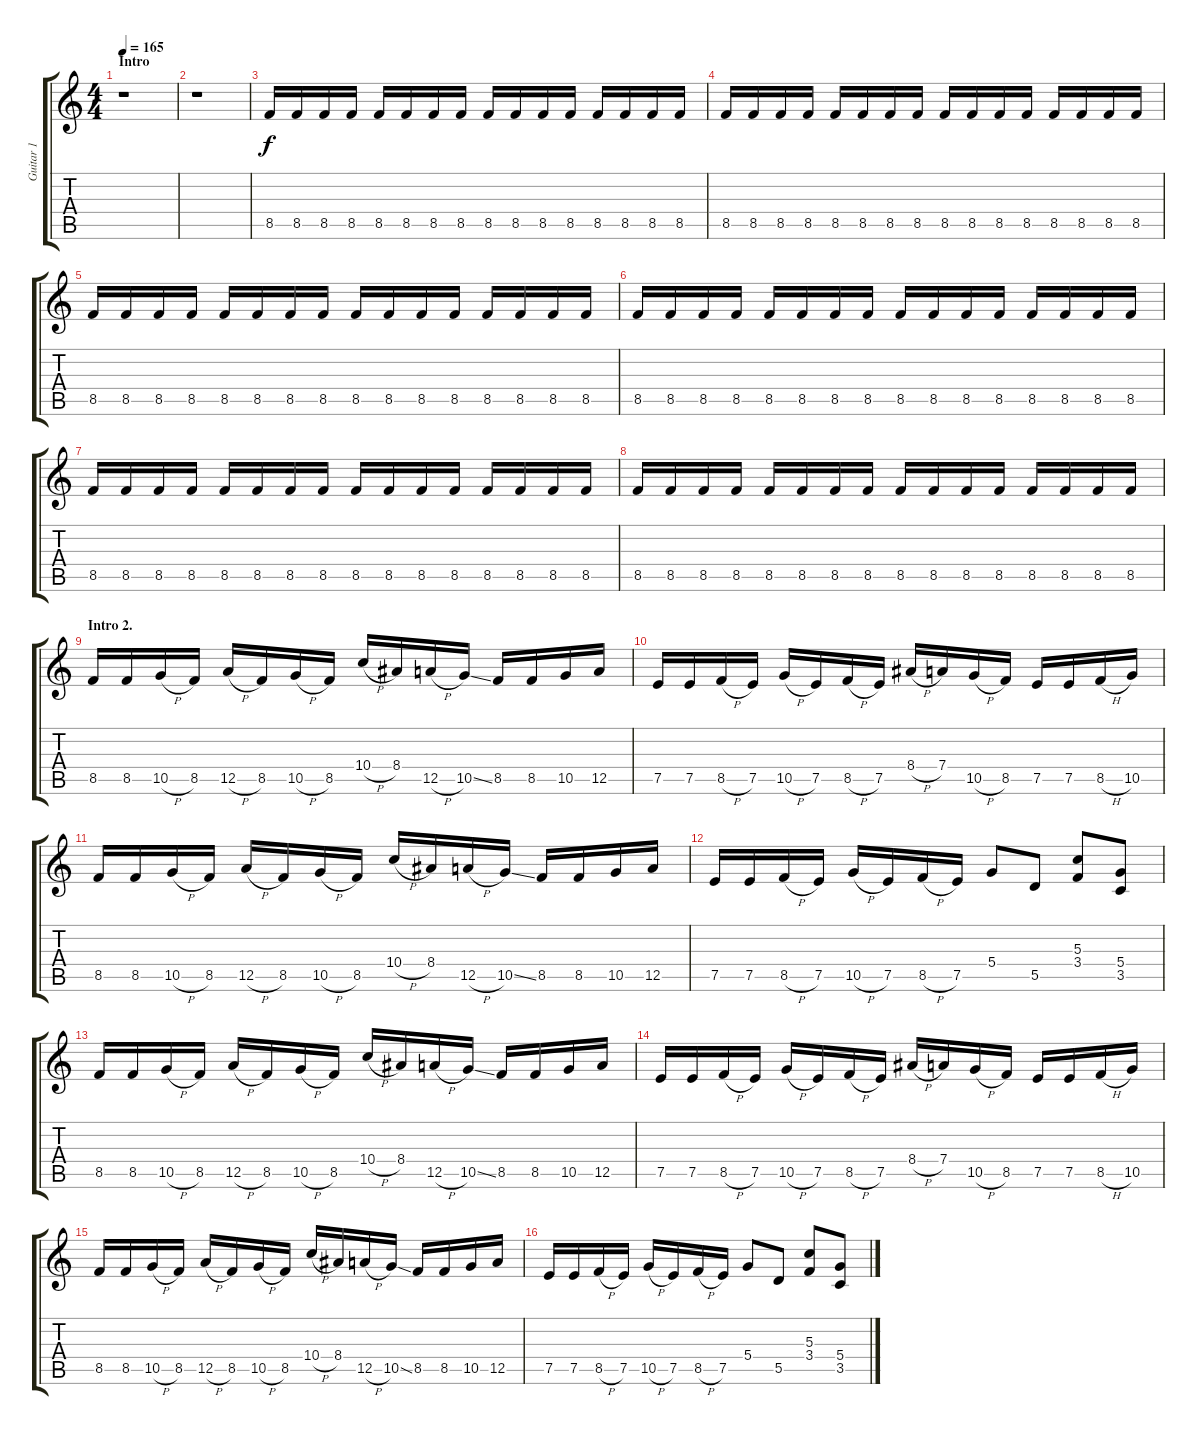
\track ("Guitar 1" "Guitar 1") {instrument distortionguitar}
\staff {score tabs}
\tuning (E4 B3 G3 D3 A2 E2) {hide}
\ts (4 4)
\section ("" "Intro")
\tempo 165
\clef g2
\ks c
r.1{dy f instrument distortionguitar} |
r.1 |
8.5.16 8.5.16 8.5.16 8.5.16 8.5.16 8.5.16 8.5.16 8.5.16 8.5.16 8.5.16 8.5.16 8.5.16 8.5.16 8.5.16 8.5.16 8.5.16 |
8.5.16 8.5.16 8.5.16 8.5.16 8.5.16 8.5.16 8.5.16 8.5.16 8.5.16 8.5.16 8.5.16 8.5.16 8.5.16 8.5.16 8.5.16 8.5.16 |
8.5.16 8.5.16 8.5.16 8.5.16 8.5.16 8.5.16 8.5.16 8.5.16 8.5.16 8.5.16 8.5.16 8.5.16 8.5.16 8.5.16 8.5.16 8.5.16 |
8.5.16 8.5.16 8.5.16 8.5.16 8.5.16 8.5.16 8.5.16 8.5.16 8.5.16 8.5.16 8.5.16 8.5.16 8.5.16 8.5.16 8.5.16 8.5.16 |
8.5.16 8.5.16 8.5.16 8.5.16 8.5.16 8.5.16 8.5.16 8.5.16 8.5.16 8.5.16 8.5.16 8.5.16 8.5.16 8.5.16 8.5.16 8.5.16 |
8.5.16 8.5.16 8.5.16 8.5.16 8.5.16 8.5.16 8.5.16 8.5.16 8.5.16 8.5.16 8.5.16 8.5.16 8.5.16 8.5.16 8.5.16 8.5.16 |
\section ("" "Intro 2.")
8.5.16 8.5.16 10.5{h}.16 8.5.16 12.5{h}.16 8.5.16 10.5{h}.16 8.5.16 10.4{h}.16 8.4.16 12.5{h}.16 10.5{ss}.16 8.5.16 8.5.16 10.5.16 12.5.16 |
7.5.16 7.5.16 8.5{h}.16 7.5.16 10.5{h}.16 7.5.16 8.5{h}.16 7.5.16 8.4{h}.16 7.4.16 10.5{h}.16 8.5.16 7.5.16 7.5.16 8.5{h}.16 10.5.16 |
8.5.16 8.5.16 10.5{h}.16 8.5.16 12.5{h}.16 8.5.16 10.5{h}.16 8.5.16 10.4{h}.16 8.4.16 12.5{h}.16 10.5{ss}.16 8.5.16 8.5.16 10.5.16 12.5.16 |
7.5.16 7.5.16 8.5{h}.16 7.5.16 10.5{h}.16 7.5.16 8.5{h}.16 7.5.16 5.4.8 5.5.8 (5.3 3.4).8 (5.4 3.5).8 |
8.5.16 8.5.16 10.5{h}.16 8.5.16 12.5{h}.16 8.5.16 10.5{h}.16 8.5.16 10.4{h}.16 8.4.16 12.5{h}.16 10.5{ss}.16 8.5.16 8.5.16 10.5.16 12.5.16 |
7.5.16 7.5.16 8.5{h}.16 7.5.16 10.5{h}.16 7.5.16 8.5{h}.16 7.5.16 8.4{h}.16 7.4.16 10.5{h}.16 8.5.16 7.5.16 7.5.16 8.5{h}.16 10.5.16 |
8.5.16 8.5.16 10.5{h}.16 8.5.16 12.5{h}.16 8.5.16 10.5{h}.16 8.5.16 10.4{h}.16 8.4.16 12.5{h}.16 10.5{ss}.16 8.5.16 8.5.16 10.5.16 12.5.16 |
7.5.16 7.5.16 8.5{h}.16 7.5.16 10.5{h}.16 7.5.16 8.5{h}.16 7.5.16 5.4.8 5.5.8 (5.3 3.4).8 (5.4 3.5).8
